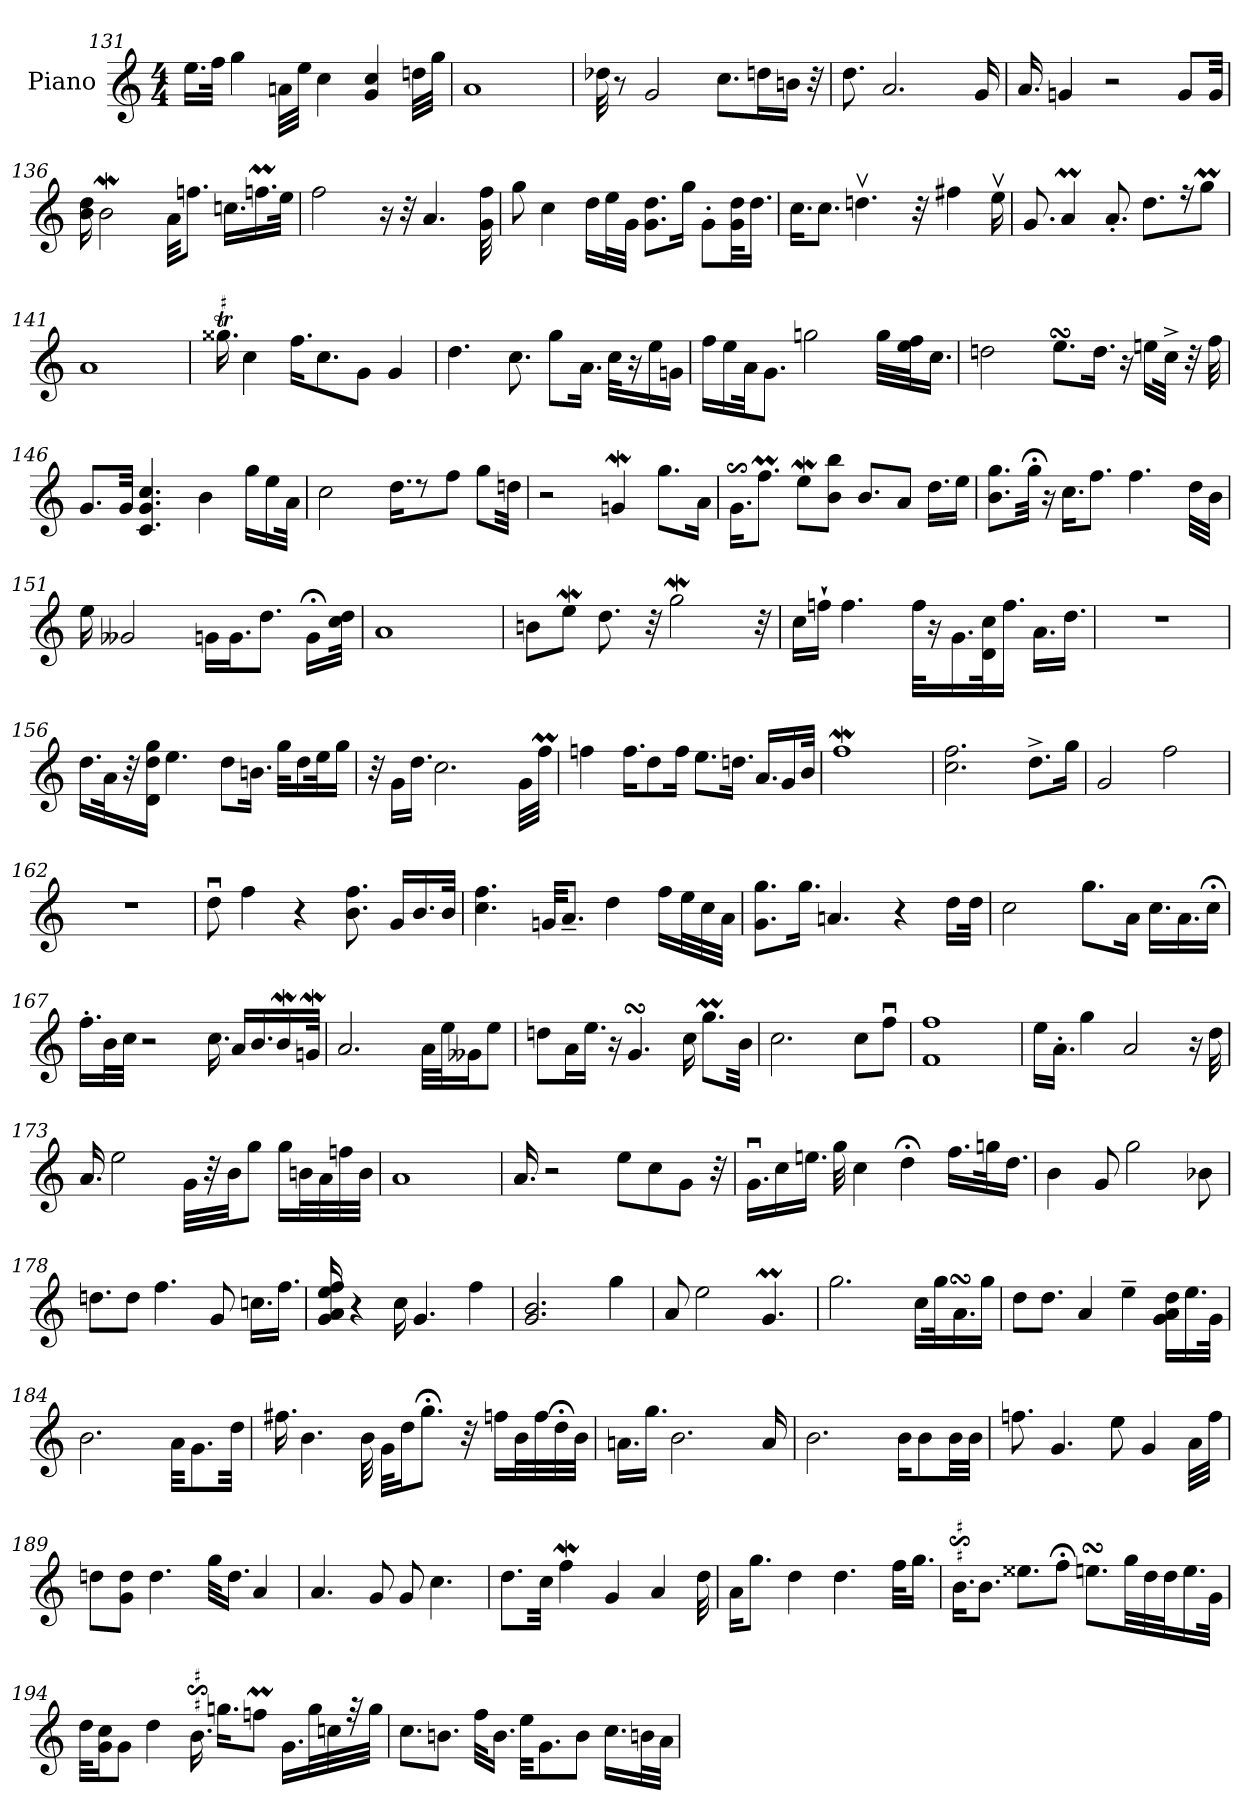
**kern
*part1
*staff1
*I"Piano
*I'Pno
*clefG2
*k[]
*M4/4
=131
16.ee\LL
32ff\JJk
4gg\
32an\LLL
32ee\JJJ
4cc\
4g/ 4cc/
32ddn\LLL
32gg\JJJ
=132
1a
!!LO:LB:g=z
=133
32dd-X\
8r
2g/
8.cc\L
16ddn\L
16bn\JJ
32r
=134
8.dd\
2.a/
16g/
=135
16.a/
4gn/
2r
8g/L
32g/Jkk
=136
16b\ 16dd\
2bW\
32a\KKL
8.ffn\J
16.ccn\LL
16.ffnM\
32ee\JJk
!!LO:LB:g=z
=137
2ff\
16r
32r
4.a/
32g\ 32ff\
=138
8gg\
4cc\
16dd\LL
32ee\L
32g\JJJ
8.g\ 8.dd\L
16gg\Jk
8g'\L
32g\ 32dd\KL
16.dd\JJ
=139
16.cc\KL
8.cc\J
4.ddnv\
32r
4ff#X\
16eev\
=140
8.g/
4aM/
8.a'/
8.dd\L
16r
8ggM\J
!!LO:LB:g=z
=141
1a
=142
16.gg##Xt\
4cc\
16.ff\KL
8.cc\
8g\J
4g/
=143
4.dd\
8.cc\
8gg\L
16.a\Jk
32cc\KLL
16r
16ee\
16gn\JJ
=144
16ff\LL
16ee\
32a\JK
8.g\J
2ggn\
32gg\LLL
32ee\ 32ff\J
16.cc\JJ
!!LO:LB:g=z
=145
2ddn\
8.eesSsS\L
16.dd\Jk
16r
16een\LL
32cc^\JJk
32r
32ff\
=146
8.g/L
32g/Jkk
4.c/ 4.g/ 4.cc/
4b\
16gg\LL
16ee\
32a\JJk
=147
2cc\
16.dd\KL
8r
8ff\J
8gg\L
32ddn\Jkk
=148
2r
4gnW/
8.gg\L
16a\Jk
!!LO:LB:g=z
=149
16.gs$SS\KL
8.ffM\J
8eeW\L
8b\ 8bb\J
8.b/L
8a/J
16.dd\LL
16ee\JJ
=150
8.b\ 8.gg\L
32gg;<\Jkk
16r
16.cc\KL
8.ff\J
4.ff\
32dd\LLL
32b\JJJ
=151
16ee\
2g--X/
16gn\LL
16.g\J
8.dd\J
16g;<\LL
32cc\ 32dd\JJk
=152
1a
!!LO:LB:g=z
=153
8bn\L
8eeW\J
8.dd\
32r
2ggW\
32r
=154
16cc\LL
16ffn`\JJ
4.ff\
32ff\KLL
16r
16.g\
32d\ 32cc\K
16.ff\JJ
16.a\LL
16.dd\JJ
=155
1r
=156
16.dd\LL
32a\K
32r
16d\ 16dd\ 16gg\JJ
4.ee\
8dd\L
16.bn\Jk
32gg\KLL
16dd\
32ee\K
16gg\JJ
!!LO:LB:g=z
=157
32r
16g\LL
16.dd\JJ
2.cc\
32g\LLL
32ffM\JJJ
=158
4ffn\
16.ff\KL
8dd\
16ff\Jk
8.ee\L
16.ddn\Jk
16.a/LL
16g/
32b/JJk
=159
1ffw
=160
2.cc\ 2.ff\
8.dd^\L
16gg\Jk
!!LO:LB:g=z
=161
2g/
2ff\
=162
1r
=163
8ddu\
4ff\
4r
8.b\ 8.ff\
16g/LL
16.b/
32b/JJk
=164
4.cc\ 4.ff\
32gn/KKL
8.a~/J
4dd\
16ff\LL
32ee\L
32cc\
32a\JJJ
!!LO:LB:g=z
=165
8.g\ 8.gg\L
16.gg\Jk
4.an/
4r
16dd\LL
32dd\JJk
=166
2cc\
8.gg\L
16a\Jk
16.cc\LL
16.a\
16cc;<\JJ
=167
16.ff'\LL
32b\L
32cc\JJJ
2r
16.cc\
16a/LL
16.b/
16bW/
32gnW/JJk
=168
2.a/
32a\LLL
32ee\J
16g--X\J
8ee\J
!!LO:LB:g=z
=169
8ddn\L
16a\L
16.ee\JJ
16r
4.gsSSS/
16cc\
8.ggM\L
32b\Jkk
=170
2.cc\
8cc\L
8ffu\J
=171
1f 1ff
=172
16ee\LL
16.a'\JJ
4gg\
2a/
16r
32dd\
!!LO:PB:g=z
=173
16.a/
2ee\
32g\LLL
32r
32b\JJ
8gg\J
16gg\LL
32bn\L
32a\
32ffn\
32b\JJJ
=174
1a
=175
16.a/
2r
8ee\L
8cc\
8g\J
32r
=176
16.gu\LL
16cc\
16.een\JJ
32gg\
4cc\
4dd;<\
16.ff\LL
32ggn\K
16.dd\JJ
!!LO:LB:g=z
=177
4b\
8g/
2gg\
8b-X\
=178
8.ddn\L
8dd\J
4.ff\
8g/
16.ccn\LL
16.ff\JJ
=179
16g/ 16a/ 16ee/ 16ff/
4r
16cc\
4.g/
4ff\
=180
2.g/ 2.b/
4gg\
!!LO:LB:g=z
=181
8a/
2ee\
4.gM/
=182
2.gg\
16cc\LL
32gg\K
16.asSSS\
16gg\JJ
=183
8dd\L
8.dd\J
4a/
4ee~\
16g\ 16a\ 16dd\LL
16.ee\
32g\JJk
=184
2.b\
32a\KKL
8.g\
32dd\Jkk
!!LO:LB:g=z
=185
16.ff#X\
4.b\
32b\
32g\KLL
16dd\J
8.gg;<\J
32r
16ffn\LL
32b\L
32ff\
32dd;<\
32b\JJJ
=186
16.an\LL
16.gg\JJ
2.b\
16a/
=187
2.b\
16b\KL
8b\
32b\LL
32b\JJJ
=188
8.ffn\
4.g/
8ee\
4g/
32a\LLL
32ff\JJJ
!!LO:LB:g=z
=189
8ddn\L
8g\ 8dd\J
4.dd\
32gg\KLL
16.dd\JJ
4a/
=190
4.a/
8g/
8g/
4.cc\
=191
8.dd\L
32cc\Jkk
4ffw\
4g/
4a/
32dd\
=192
16a\KL
8.gg\J
4dd\
4.dd\
32ff\KLL
16.gg\JJ
!!LO:LB:g=z
=193
16.bs$sS\KL
8.b\J
8.ee##X\L
8ff;<\J
8.eensSsS\L
32gg\LL
32dd\
32dd\J
16.ee\
32g\JJk
=194
32dd\KLL
16g\ 16cc\J
8g\J
4dd\
16.bs$sS\
16.ggn\KL
8ffnM\J
16.g\LL
32gg\L
32cc\
32r
32gg\JJJ
=195
8.cc\L
8.bn\J
32ff\KLL
16.b\JJ
32ee\KKL
8.g\
8b\J
16.cc\LL
32bn\L
32a\JJJ
=
*-
